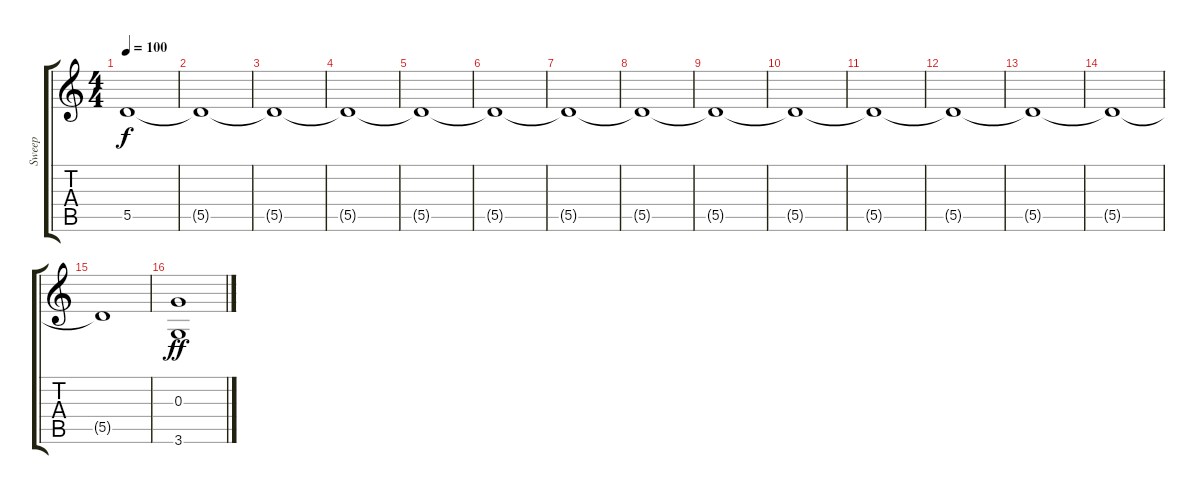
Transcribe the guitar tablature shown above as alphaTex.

\track ("Sweep" "Sweep") {instrument overdrivenguitar}
\staff {score tabs}
\tuning (E4 B3 G3 D3 A2 E2) {hide}
\ts (4 4)
\tempo 100
\clef g2
\ks c
5.5{t}.1{dy f} |
5.5{t}.1 |
5.5{t}.1 |
5.5{t}.1 |
5.5{t}.1 |
5.5{t}.1 |
5.5{t}.1 |
5.5{t}.1 |
5.5{t}.1 |
5.5{t}.1 |
5.5{t}.1 |
5.5{t}.1 |
5.5{t}.1 |
5.5{t}.1 |
5.5{t}.1 |
(0.3 3.6).1{dy ff}
